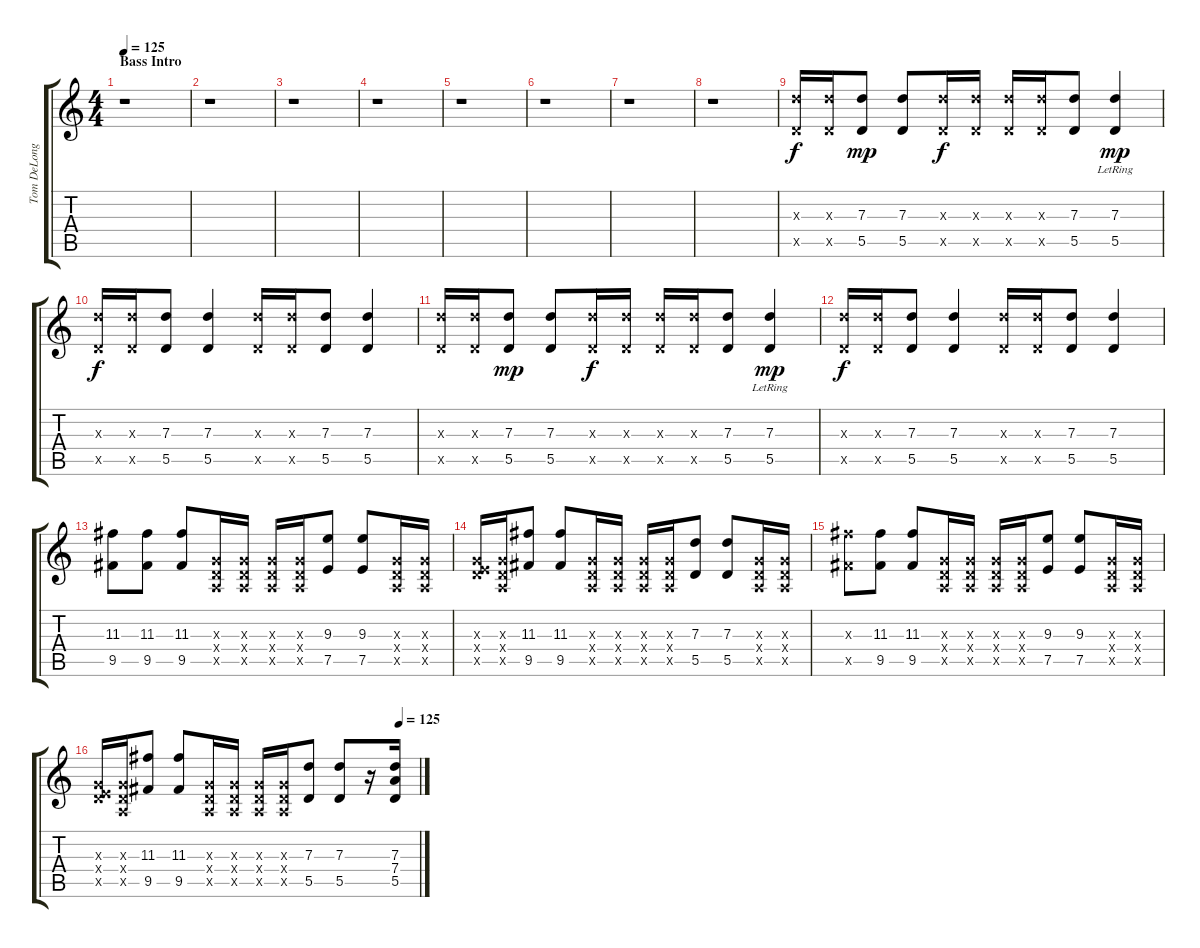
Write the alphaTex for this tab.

\track ("Tom DeLonge (Guitar)" "Tom DeLong") {instrument distortionguitar}
\staff {score tabs}
\tuning (E4 B3 G3 D3 A2 E2) {hide}
\ts (4 4)
\section ("" "Bass Intro")
\tempo 125
\tempo 135
\tempo 125
\clef g2
\ks c
r.1{dy f instrument electricguitarclean} |
r.1 |
r.1 |
r.1 |
r.1 |
r.1 |
r.1 |
r.1 |
(7.3{x} 5.5{x}).16 (7.3{x} 5.5{x}).16 (7.3 5.5).8{dy mp} (7.3 5.5).8 (7.3{x} 5.5{x}).16{dy f} (7.3{x} 5.5{x}).16 (7.3{x} 5.5{x}).16 (7.3{x} 5.5{x}).16 (7.3 5.5).8 (7.3 5.5{lr}).4{dy mp} |
(7.3{x} 5.5{x}).16{dy f} (7.3{x} 5.5{x}).16 (7.3 5.5).8 (7.3 5.5).4 (7.3{x} 5.5{x}).16 (7.3{x} 5.5{x}).16 (7.3 5.5).8 (7.3 5.5).4 |
(7.3{x} 5.5{x}).16 (7.3{x} 5.5{x}).16 (7.3 5.5).8{dy mp} (7.3 5.5).8 (7.3{x} 5.5{x}).16{dy f} (7.3{x} 5.5{x}).16 (7.3{x} 5.5{x}).16 (7.3{x} 5.5{x}).16 (7.3 5.5).8 (7.3 5.5{lr}).4{dy mp} |
(7.3{x} 5.5{x}).16{dy f} (7.3{x} 5.5{x}).16 (7.3 5.5).8 (7.3 5.5).4 (7.3{x} 5.5{x}).16 (7.3{x} 5.5{x}).16 (7.3 5.5).8 (7.3 5.5).4 |
(11.3 9.5).8 (11.3 9.5).8 (11.3 9.5).8 (0.3{x} 0.4{x} 0.5{x}).16 (0.3{x} 0.4{x} 0.5{x}).16 (0.3{x} 0.4{x} 0.5{x}).16 (0.3{x} 0.4{x} 0.5{x}).16 (9.3 7.5).8 (9.3 7.5).8 (0.3{x} 0.4{x} 0.5{x}).16 (0.3{x} 0.4{x} 0.5{x}).16 |
(0.3{x} 0.4{x} 7.5{x}).16 (0.3{x} 0.4{x} 0.5{x}).16 (11.3 9.5).8 (11.3 9.5).8 (0.3{x} 0.4{x} 0.5{x}).16 (0.3{x} 0.4{x} 0.5{x}).16 (0.3{x} 0.4{x} 0.5{x}).16 (0.3{x} 0.4{x} 0.5{x}).16 (7.3 5.5).8 (7.3 5.5).8 (0.3{x} 0.4{x} 0.5{x}).16 (0.3{x} 0.4{x} 0.5{x}).16 |
(11.3{x} 9.5{x}).8 (11.3 9.5).8 (11.3 9.5).8 (0.3{x} 0.4{x} 0.5{x}).16 (0.3{x} 0.4{x} 0.5{x}).16 (0.3{x} 0.4{x} 0.5{x}).16 (0.3{x} 0.4{x} 0.5{x}).16 (9.3 7.5).8 (9.3 7.5).8 (0.3{x} 0.4{x} 0.5{x}).16 (0.3{x} 0.4{x} 0.5{x}).16 |
\tempo (125 0.9375)
(0.3{x} 0.4{x} 7.5{x}).16 (0.3{x} 0.4{x} 0.5{x}).16 (11.3 9.5).8 (11.3 9.5).8 (0.3{x} 0.4{x} 0.5{x}).16 (0.3{x} 0.4{x} 0.5{x}).16 (0.3{x} 0.4{x} 0.5{x}).16 (0.3{x} 0.4{x} 0.5{x}).16 (7.3 5.5).8 (7.3 5.5).8 r.16{instrument distortionguitar} (7.3 7.4 5.5).16
